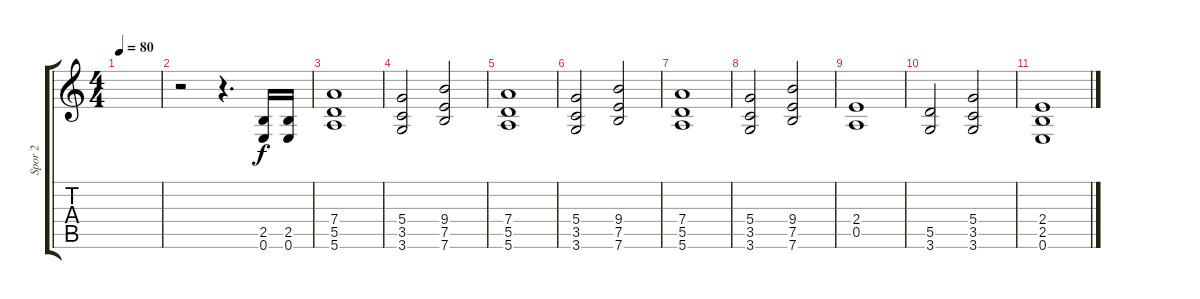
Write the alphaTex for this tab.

\track ("Spor 2" "Spor 2") {instrument distortionguitar}
\staff {score tabs}
\tuning (E4 B3 G3 D3 A2 E2) {hide}
\ts (4 4)
\tempo 80
\clef g2
\ks c
|
r.2 r.4{d} (2.5 0.6).16 (2.5 0.6).16 |
(7.4 5.5 5.6).1 |
(5.4 3.5 3.6).2 (9.4 7.5 7.6).2 |
(7.4 5.5 5.6).1 |
(5.4 3.5 3.6).2 (9.4 7.5 7.6).2 |
(7.4 5.5 5.6).1 |
(5.4 3.5 3.6).2 (9.4 7.5 7.6).2 |
(2.4 0.5).1 |
(5.5 3.6).2 (5.4 3.5 3.6).2 |
(2.4 2.5 0.6).1
